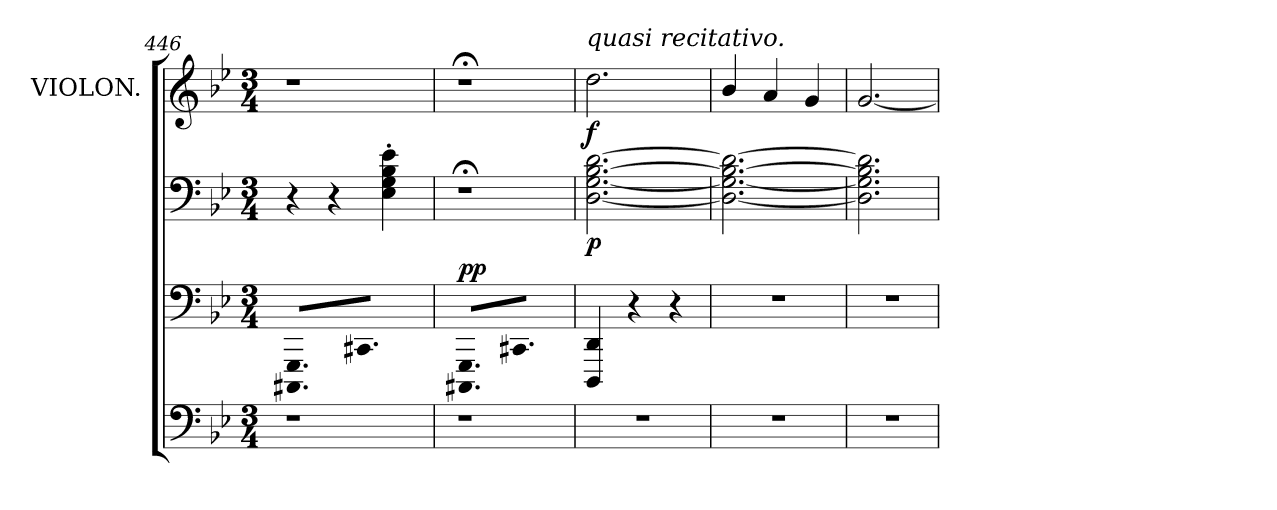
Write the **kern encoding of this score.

**kern	**kern	**kern	**dynam	**kern	**dynam
*part3	*part2	*part2	*part2	*part1	*part1
*staff4	*staff3	*staff2	*staff2/3	*staff1	*staff1
*	*	*	*	*I"VIOLON.	*
*clefF4	*clefF4	*clefF4	*	*clefG2	*
*k[b-e-]	*k[b-e-]	*k[b-e-]	*	*k[b-e-]	*
*B-:	*B-:	*B-:	*	*B-:	*
*M3/4	*M3/4	*M3/4	*	*M3/4	*
=446	=446	=446	=446	=446	=446
!LO:N:vis=1	!	!	!	!	!
*	*Xtuplet	*	*	*	*
!	!LO:N:vis=16.	!	!	!LO:N:vis=1	!
2.r	18%7CCC#X/ 18%7GGG/LL	4r	.	2.r	.
.	.	4r	.	.	.
!	!LO:N:vis=16.	!	!	!	!
.	18%7CC#X/JJ	.	.	.	.
.	.	4E-\'> 4G\'> 4B-\'> 4e-\'>	.	.	.
36ryy	.	36ryy	.	36ryy	.
=447	=447	=447	=447	=447	=447
!LO:N:vis=1	!LO:N:vis=16.	!LO:N:vis=1	!LO:DY:a=2	!LO:N:vis=1	!
2.r	18%7CCC#X/ 18%7GGG/LL	2.r;<	pp	2.r;<	.
!	!LO:N:vis=16.	!	!	!	!
.	18%7CC#X/JJ	.	.	.	.
36ryy	.	36ryy	.	36ryy	.
=448	=448	=448	=448	=448	=448
!	!	!	!	!LO:TX:a:i:t=quasi recitativo.	!
!LO:N:vis=1	!	!	!LO:DY:b	!	!LO:DY:b
2.r	4DDD/ 4DD/	[<2.D\ [<2.G\ [>2.B-\ [>2.d\	p	2.dd\	f
.	4r	.	.	.	.
.	4r	.	.	.	.
=449	=449	=449	=449	=449	=449
!LO:N:vis=1	!LO:N:vis=1	!	!	!	!
2.r	2.r	2.D\_ 2.G\_ 2.B-\_ 2.d\_	.	4b-/	.
.	.	.	.	4a/	.
.	.	.	.	4g/	.
=450	=450	=450	=450	=450	=450
!LO:N:vis=1	!LO:N:vis=1	!	!	!	!
2.r	2.r	2.D\] 2.G\] 2.B-\] 2.d\]	.	[<2.g/	.
=	=	=	=	=	=
*-	*-	*-	*-	*-	*-
